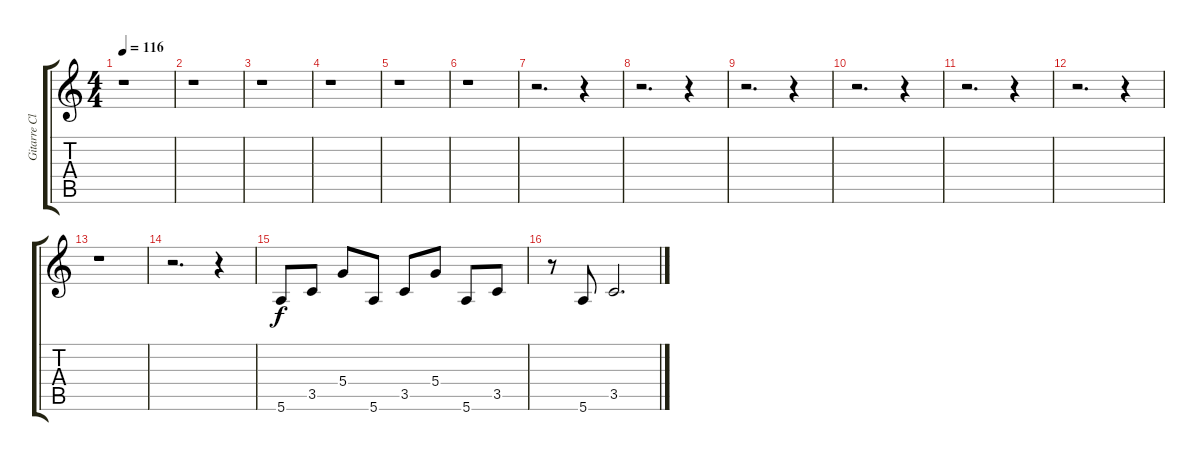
\track ("Gitarre Clean" "Gitarre Cl") {instrument acousticguitarsteel}
\staff {score tabs}
\tuning (E4 B3 G3 D3 A2 E2) {hide}
\ts (4 4)
\tempo 116
\clef g2
\ks c
r.1{dy f} |
r.1 |
r.1 |
r.1 |
r.1 |
r.1 |
r.2{d} r.4 |
r.2{d} r.4 |
r.2{d} r.4 |
r.2{d} r.4 |
r.2{d} r.4 |
r.2{d} r.4 |
r.1 |
r.2{d} r.4 |
5.6.8 3.5.8 5.4.8 5.6.8 3.5.8 5.4.8 5.6.8 3.5.8 |
r.8 5.6.8 3.5.2{d}
